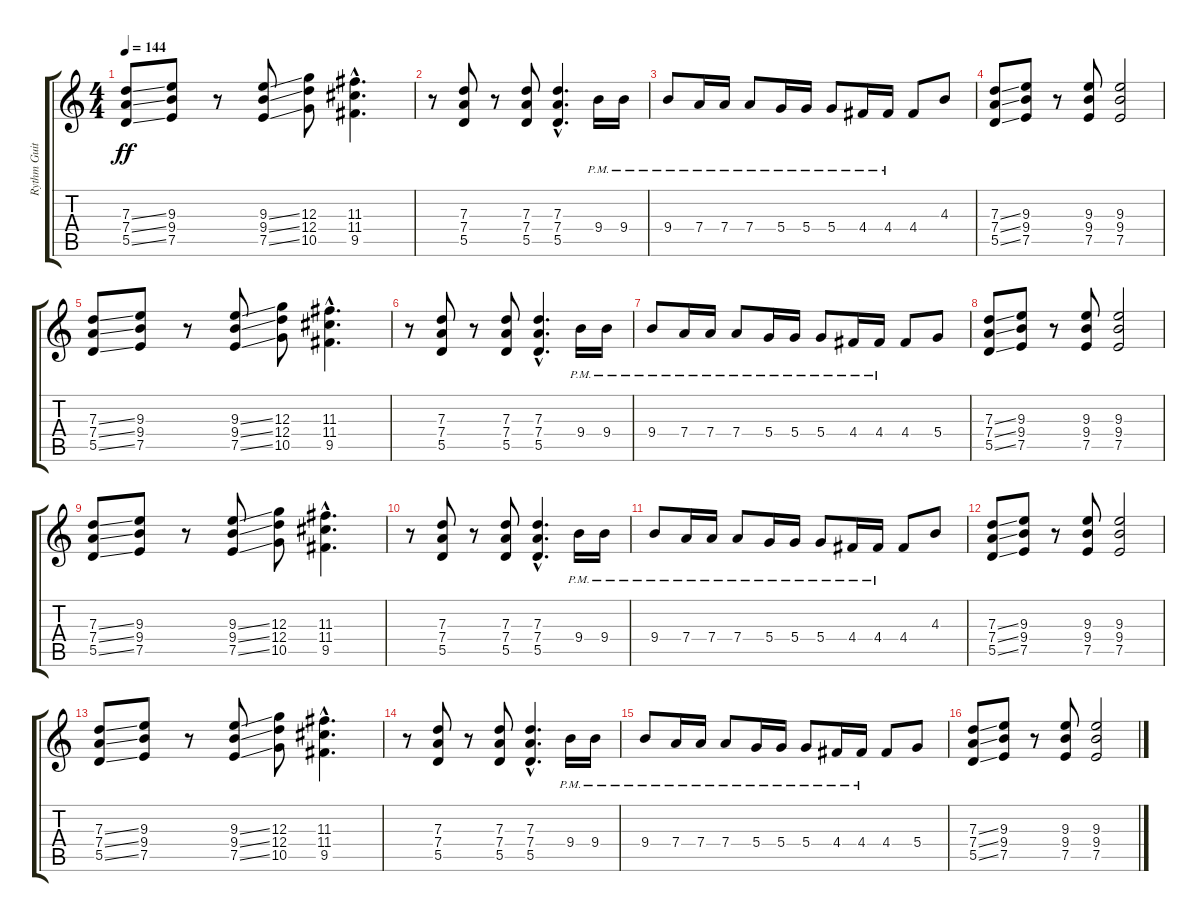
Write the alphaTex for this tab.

\track ("Rythm Guitar (Distortion) - Jaymz" "Rythm Guit") {instrument overdrivenguitar}
\staff {score tabs}
\tuning (E4 B3 G3 D3 A2 E2) {hide}
\ts (4 4)
\tempo 144
\clef g2
\ks c
(7.3{ss} 7.4{ss} 5.5{ss}).8{dy ff} (9.3 9.4 7.5).8 r.8 (9.3{ss} 9.4{ss} 7.5{ss}).8 (12.3 12.4 10.5).8 (11.3{hac} 11.4{hac} 9.5{hac}).4{d} |
r.8 (7.3 7.4 5.5).8 r.8 (7.3 7.4 5.5).8 (7.3{hac} 7.4{hac} 5.5{hac}).4{d} 9.4{pm}.16 9.4{pm}.16 |
9.4{pm}.8 7.4{pm}.16 7.4{pm}.16 7.4{pm}.8 5.4{pm}.16 5.4{pm}.16 5.4{pm}.8 4.4{pm}.16 4.4{pm}.16 4.4.8 4.3.8 |
(7.3{ss} 7.4{ss} 5.5{ss}).8 (9.3 9.4 7.5).8 r.8 (9.3 9.4 7.5).8 (9.3 9.4 7.5).2 |
(7.3{ss} 7.4{ss} 5.5{ss}).8 (9.3 9.4 7.5).8 r.8 (9.3{ss} 9.4{ss} 7.5{ss}).8 (12.3 12.4 10.5).8 (11.3{hac} 11.4{hac} 9.5{hac}).4{d} |
r.8 (7.3 7.4 5.5).8 r.8 (7.3 7.4 5.5).8 (7.3{hac} 7.4{hac} 5.5{hac}).4{d} 9.4{pm}.16 9.4{pm}.16 |
9.4{pm}.8 7.4{pm}.16 7.4{pm}.16 7.4{pm}.8 5.4{pm}.16 5.4{pm}.16 5.4{pm}.8 4.4{pm}.16 4.4{pm}.16 4.4.8 5.4.8 |
(7.3{ss} 7.4{ss} 5.5{ss}).8 (9.3 9.4 7.5).8 r.8 (9.3 9.4 7.5).8 (9.3 9.4 7.5).2 |
(7.3{ss} 7.4{ss} 5.5{ss}).8 (9.3 9.4 7.5).8 r.8 (9.3{ss} 9.4{ss} 7.5{ss}).8 (12.3 12.4 10.5).8 (11.3{hac} 11.4{hac} 9.5{hac}).4{d} |
r.8 (7.3 7.4 5.5).8 r.8 (7.3 7.4 5.5).8 (7.3{hac} 7.4{hac} 5.5{hac}).4{d} 9.4{pm}.16 9.4{pm}.16 |
9.4{pm}.8 7.4{pm}.16 7.4{pm}.16 7.4{pm}.8 5.4{pm}.16 5.4{pm}.16 5.4{pm}.8 4.4{pm}.16 4.4{pm}.16 4.4.8 4.3.8 |
(7.3{ss} 7.4{ss} 5.5{ss}).8 (9.3 9.4 7.5).8 r.8 (9.3 9.4 7.5).8 (9.3 9.4 7.5).2 |
(7.3{ss} 7.4{ss} 5.5{ss}).8 (9.3 9.4 7.5).8 r.8 (9.3{ss} 9.4{ss} 7.5{ss}).8 (12.3 12.4 10.5).8 (11.3{hac} 11.4{hac} 9.5{hac}).4{d} |
r.8 (7.3 7.4 5.5).8 r.8 (7.3 7.4 5.5).8 (7.3{hac} 7.4{hac} 5.5{hac}).4{d} 9.4{pm}.16 9.4{pm}.16 |
9.4{pm}.8 7.4{pm}.16 7.4{pm}.16 7.4{pm}.8 5.4{pm}.16 5.4{pm}.16 5.4{pm}.8 4.4{pm}.16 4.4{pm}.16 4.4.8 5.4.8 |
(7.3{ss} 7.4{ss} 5.5{ss}).8 (9.3 9.4 7.5).8 r.8 (9.3 9.4 7.5).8 (9.3 9.4 7.5).2
